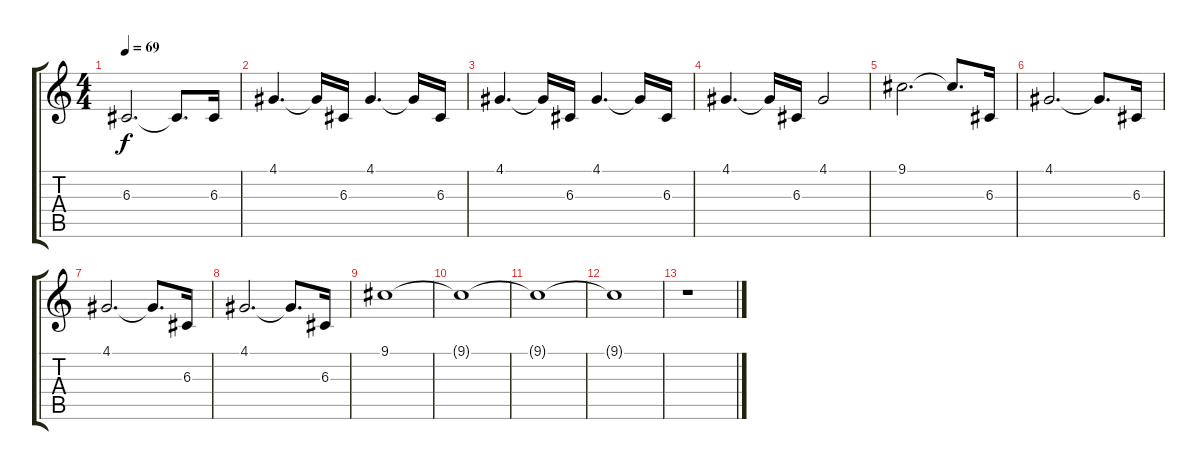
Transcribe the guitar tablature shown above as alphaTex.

\track "" {instrument brasssection}
\staff {score tabs}
\tuning (E4 B3 G3 D3 A2 E2) {hide}
\ts (4 4)
\tempo 69
\clef g2
\ks c
6.3.2{d dy f volume 6} 6.3{t}.8{d} 6.3.16{volume 16} |
4.1.4{d volume 6} 4.1{t}.16 6.3.16{volume 16} 4.1.4{d} 4.1{t}.16 6.3.16{volume 6} |
4.1.4{d} 4.1{t}.16 6.3.16{volume 16} 4.1.4{d volume 6} 4.1{t}.16 6.3.16{volume 16} |
4.1.4{d volume 6} 4.1{t}.16 6.3.16{volume 16} 4.1.2{volume 14} |
9.1.2{d volume 6} 9.1{t}.8{d} 6.3.16{volume 16} |
4.1.2{d} 4.1{t}.8{d} 6.3.16{volume 6} |
4.1.2{d} 4.1{t}.8{d} 6.3.16{volume 6} |
4.1.2{d volume 6} 4.1{t}.8{d} 6.3.16{volume 6} |
9.1.1 |
9.1{t}.1 |
9.1{t}.1 |
9.1{t}.1 |
r.1
